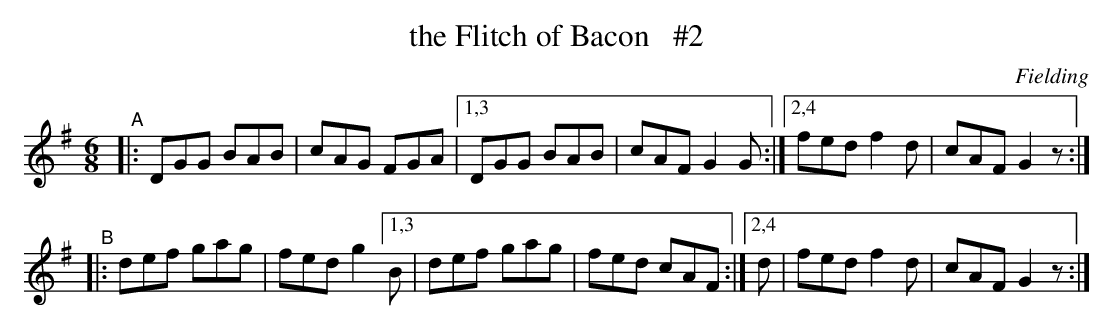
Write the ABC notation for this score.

X:1
T: the Flitch of Bacon   #2
O: Fielding
M: 6/8
L: 1/8
K: G
"^A"|: DGG BAB | cAG FGA |[1,3 DGG BAB | cAF G2G :|[2,4 fed f2d | cAF G2z :|
"^B"|: def gag | fed g2 [1,3 B | def gag | fed cAF :|[2,4 d | fed f2d | cAF G2z :|
